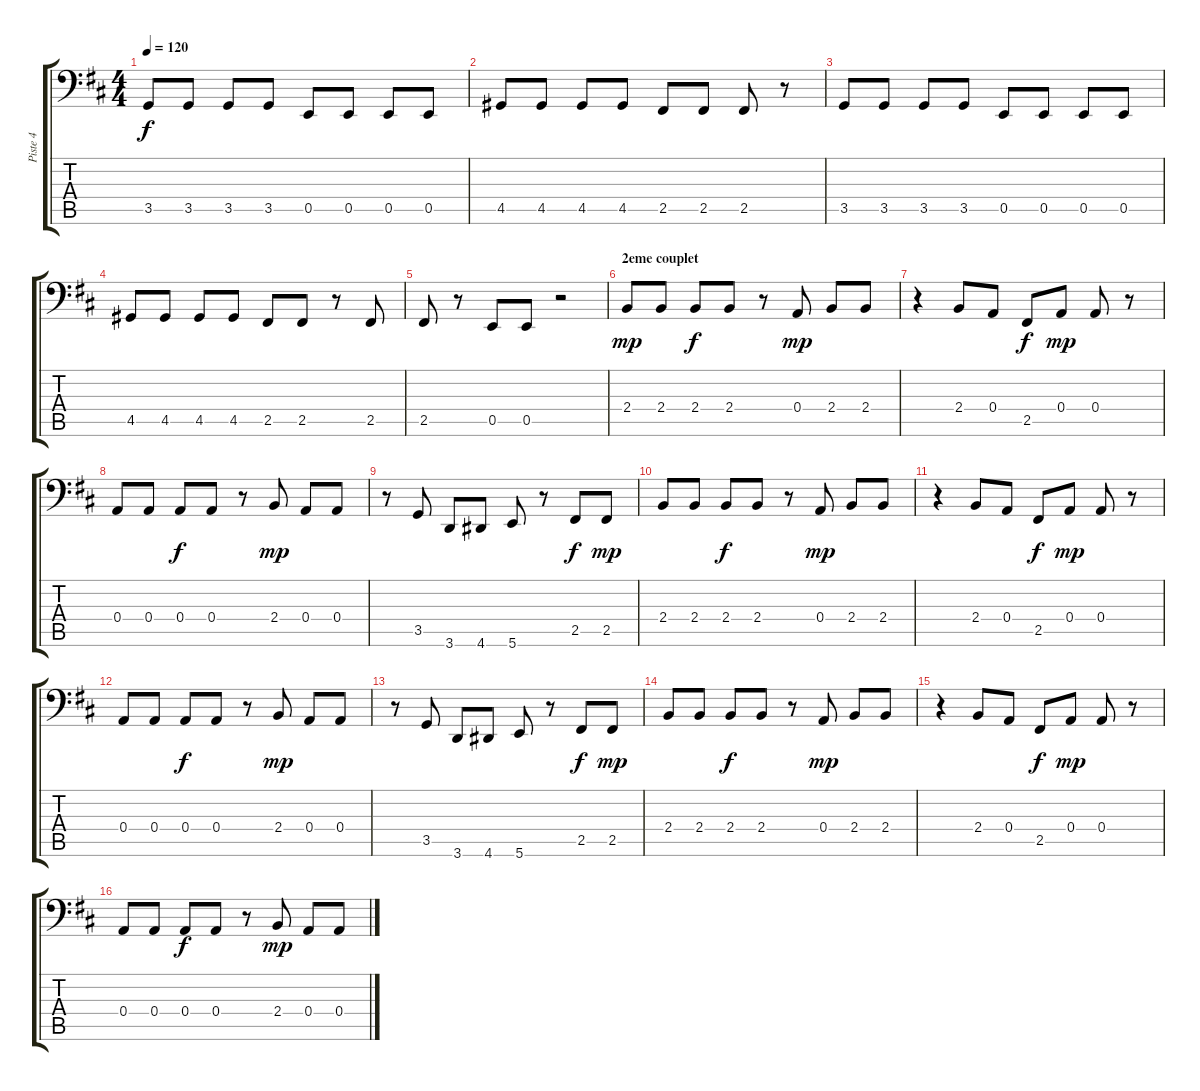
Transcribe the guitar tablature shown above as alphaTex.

\track ("Piste 4" "Piste 4") {instrument electricbassfinger}
\staff {score tabs}
\tuning (C3 G2 D2 A1 E1 B0) {hide}
\ts (4 4)
\tempo 120
\clef f4
\ks d
3.5.8{dy f} 3.5.8 3.5.8 3.5.8 0.5.8 0.5.8 0.5.8 0.5.8 |
4.5.8 4.5.8 4.5.8 4.5.8 2.5.8 2.5.8 2.5.8 r.8 |
3.5.8 3.5.8 3.5.8 3.5.8 0.5.8 0.5.8 0.5.8 0.5.8 |
4.5.8 4.5.8 4.5.8 4.5.8 2.5.8 2.5.8 r.8 2.5.8 |
2.5.8 r.8 0.5.8 0.5.8 r.2 |
\section ("" "2eme couplet")
2.4.8{dy mp} 2.4.8 2.4.8{dy f} 2.4.8 r.8 0.4.8{dy mp} 2.4.8 2.4.8 |
r.4 2.4.8 0.4.8 2.5.8{dy f} 0.4.8{dy mp} 0.4.8 r.8 |
0.4.8 0.4.8 0.4.8{dy f} 0.4.8 r.8 2.4.8{dy mp} 0.4.8 0.4.8 |
r.8 3.5.8 3.6.8 4.6.8 5.6.8 r.8 2.5.8{dy f} 2.5.8{dy mp} |
2.4.8 2.4.8 2.4.8{dy f} 2.4.8 r.8 0.4.8{dy mp} 2.4.8 2.4.8 |
r.4 2.4.8 0.4.8 2.5.8{dy f} 0.4.8{dy mp} 0.4.8 r.8 |
0.4.8 0.4.8 0.4.8{dy f} 0.4.8 r.8 2.4.8{dy mp} 0.4.8 0.4.8 |
r.8 3.5.8 3.6.8 4.6.8 5.6.8 r.8 2.5.8{dy f} 2.5.8{dy mp} |
2.4.8 2.4.8 2.4.8{dy f} 2.4.8 r.8 0.4.8{dy mp} 2.4.8 2.4.8 |
r.4 2.4.8 0.4.8 2.5.8{dy f} 0.4.8{dy mp} 0.4.8 r.8 |
0.4.8 0.4.8 0.4.8{dy f} 0.4.8 r.8 2.4.8{dy mp} 0.4.8 0.4.8
